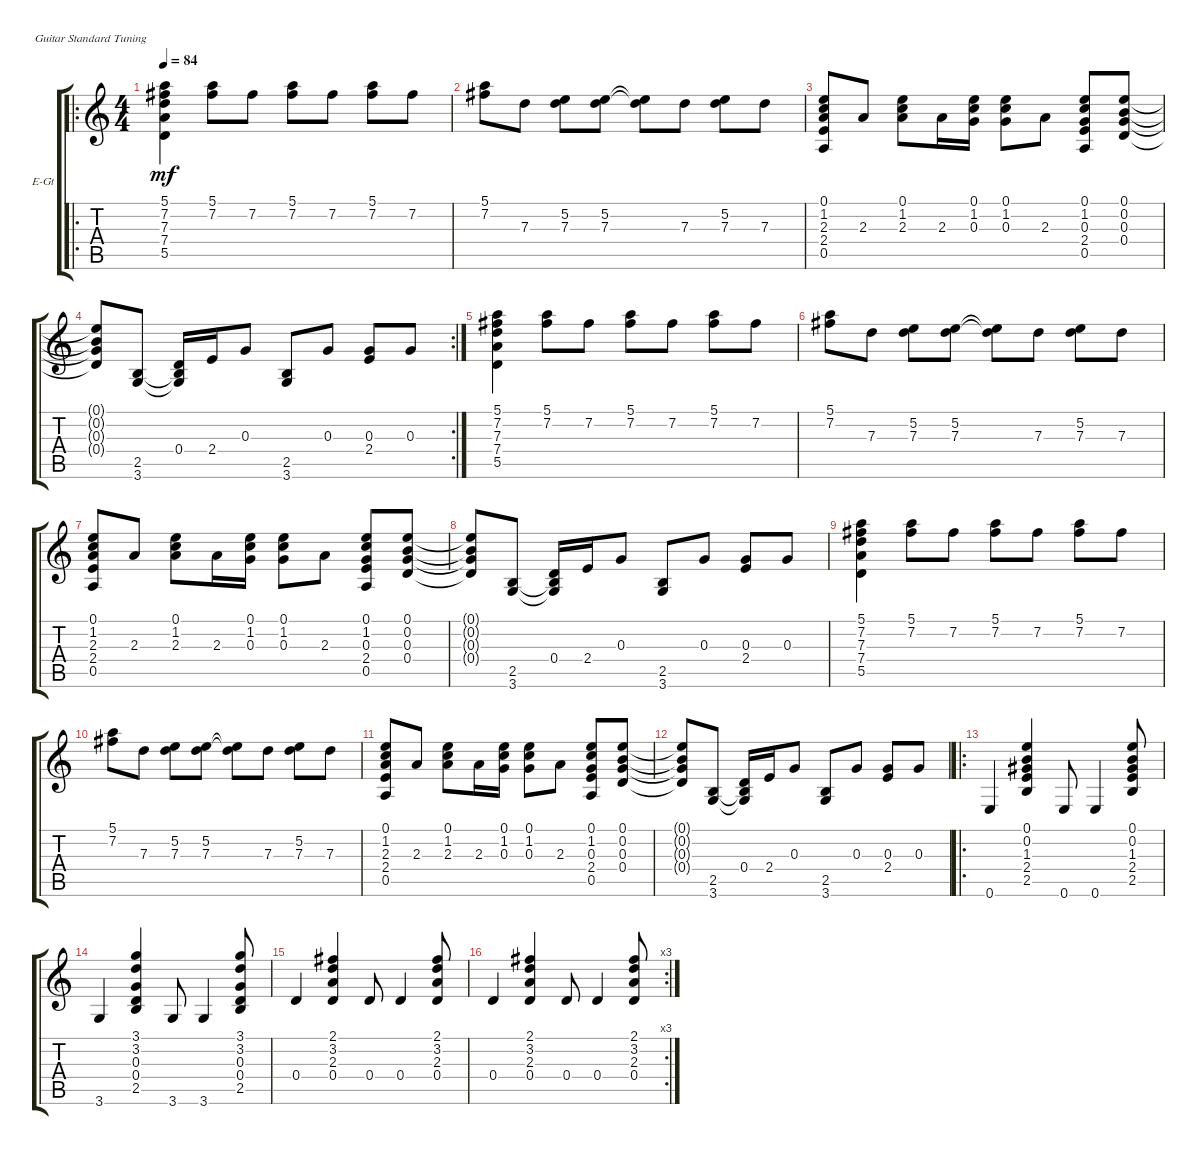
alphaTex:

\defaultSystemsLayout 4
\bracketExtendMode groupsimilarinstruments
\firstSystemTrackNameOrientation horizontal
\otherSystemsTrackNameOrientation horizontal
\track ("Electric Guitar" "E-Gt") {instrument electricguitarclean}
\staff {score tabs}
\tuning (E4 B3 G3 D3 A2 E2)
\ro
\ts (4 4)
\tempo 84
\clef g2
\ks c
(5.5 7.4 7.3 7.2 5.1).4{dy mf instrument electricguitarclean} (5.1 7.2).8 7.2.8 (5.1 7.2).8 7.2.8 (7.2 5.1).8 7.2.8 |
(5.1 7.2).8 7.3.8 (7.3 5.2).8 (5.2 7.3).8 (7.3{t} 5.2{t}).8 7.3.8 (7.3 5.2).8 7.3.8 |
(0.5 2.4 2.3 1.2 0.1).8 2.3.8 (2.3 1.2 0.1).8 2.3.16 (0.3 1.2 0.1).16 (0.3 1.2 0.1).8 2.3.8 (0.1 1.2 0.3 2.4 0.5).8 (0.4 0.3 0.2 0.1).8 |
\rc 2
(0.4{t} 0.3{t} 0.2{t} 0.1{t}).8 (3.6 2.5).8 (3.6{t} 2.5{t} 0.4).16 2.4.16 0.3.8 (3.6 2.5).8 0.3.8 (0.3 2.4).8 0.3.8 |
(5.5 7.4 7.3 7.2 5.1).4 (5.1 7.2).8 7.2.8 (5.1 7.2).8 7.2.8 (7.2 5.1).8 7.2.8 |
(5.1 7.2).8 7.3.8 (7.3 5.2).8 (5.2 7.3).8 (7.3{t} 5.2{t}).8 7.3.8 (7.3 5.2).8 7.3.8 |
(0.5 2.4 2.3 1.2 0.1).8 2.3.8 (2.3 1.2 0.1).8 2.3.16 (0.3 1.2 0.1).16 (0.3 1.2 0.1).8 2.3.8 (0.1 1.2 0.3 2.4 0.5).8 (0.4 0.3 0.2 0.1).8 |
(0.4{t} 0.3{t} 0.2{t} 0.1{t}).8 (3.6 2.5).8 (3.6{t} 2.5{t} 0.4).16 2.4.16 0.3.8 (3.6 2.5).8 0.3.8 (0.3 2.4).8 0.3.8 |
(5.5 7.4 7.3 7.2 5.1).4 (5.1 7.2).8 7.2.8 (5.1 7.2).8 7.2.8 (7.2 5.1).8 7.2.8 |
(5.1 7.2).8 7.3.8 (7.3 5.2).8 (5.2 7.3).8 (7.3{t} 5.2{t}).8 7.3.8 (7.3 5.2).8 7.3.8 |
(0.5 2.4 2.3 1.2 0.1).8 2.3.8 (2.3 1.2 0.1).8 2.3.16 (0.3 1.2 0.1).16 (0.3 1.2 0.1).8 2.3.8 (0.1 1.2 0.3 2.4 0.5).8 (0.4 0.3 0.2 0.1).8 |
(0.4{t} 0.3{t} 0.2{t} 0.1{t}).8 (3.6 2.5).8 (3.6{t} 2.5{t} 0.4).16 2.4.16 0.3.8 (3.6 2.5).8 0.3.8 (0.3 2.4).8 0.3.8 |
\ro
0.6.4 (2.5 2.4 1.3 0.2 0.1).4 0.6.8 0.6.4 (2.5 2.4 1.3 0.2 0.1).8 |
3.6.4 (2.5 0.4 0.3 3.2 3.1).4 3.6.8 3.6.4 (2.5 0.4 0.3 3.2 3.1).8 |
0.4.4 (0.4 2.3 3.2 2.1).4 0.4.8 0.4.4 (0.4 2.3 3.2 2.1).8 |
\rc 3
0.4.4 (0.4 2.3 3.2 2.1).4 0.4.8 0.4.4 (0.4 2.3 3.2 2.1).8
